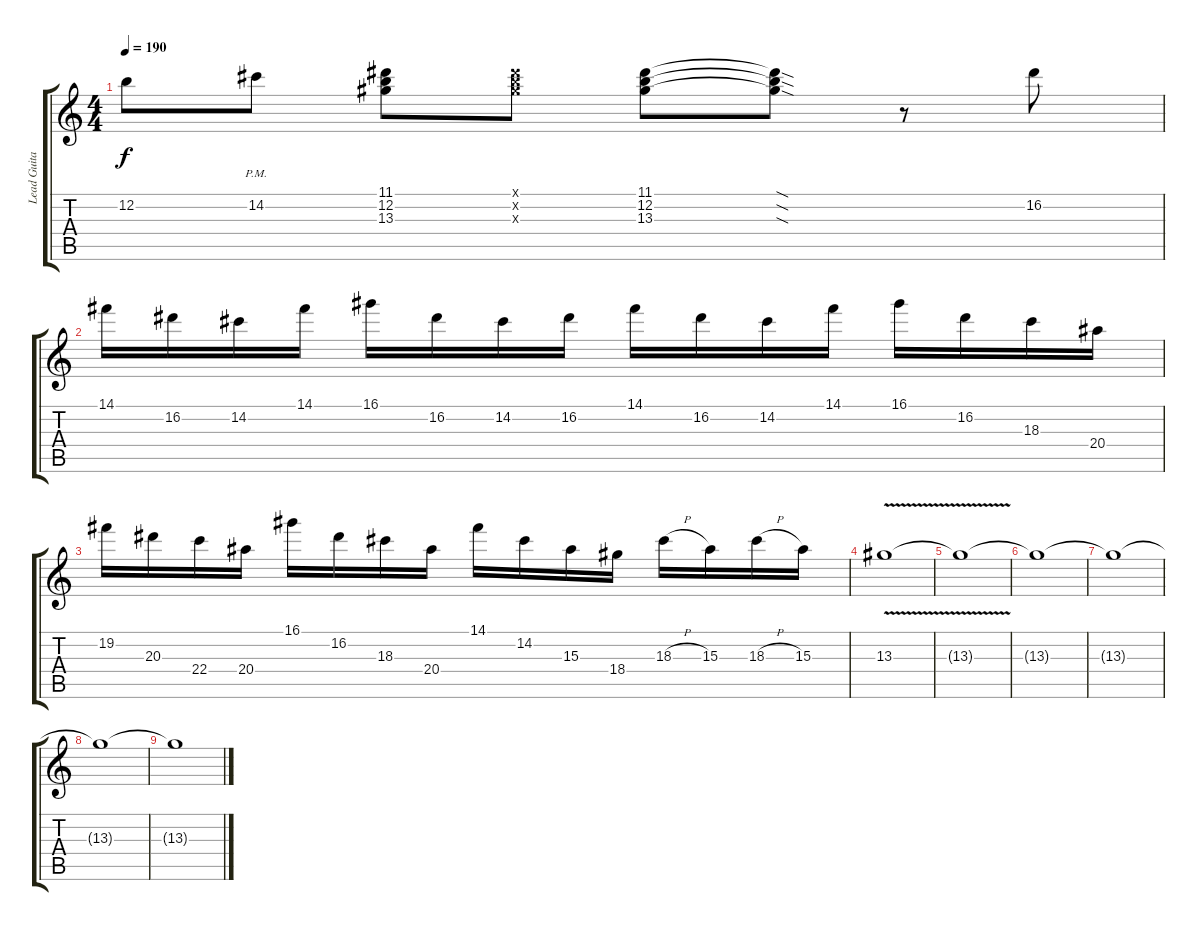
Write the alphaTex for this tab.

\track ("Lead Guitar" "Lead Guita") {instrument overdrivenguitar}
\staff {score tabs}
\tuning (E4 B3 G3 D3 A2 E2) {hide}
\ts (4 4)
\tempo 190
\clef g2
\ks c
12.2{t}.8{dy f} 14.2{pm}.8 (11.1 12.2 13.3).8 (11.1{x} 12.2{x} 13.3{x}).8 (11.1 12.2 13.3).8 (11.1{sod t} 12.2{sod t} 13.3{sod t}).8 r.8 16.2.8 |
14.1.16 16.2.16 14.2.16 14.1.16 16.1.16 16.2.16 14.2.16 16.2.16 14.1.16 16.2.16 14.2.16 14.1.16 16.1.16 16.2.16 18.3.16 20.4.16 |
19.2.16 20.3.16 22.4.16 20.4.16 16.1.16 16.2.16 18.3.16 20.4.16 14.1.16 14.2.16 15.3.16 18.4.16 18.3{h}.16 15.3.16 18.3{h}.16 15.3.16 |
13.3{v}.1 |
13.3{t}.1 |
13.3{t}.1{volume 0} |
13.3{t}.1 |
13.3{t}.1 |
13.3{t}.1
